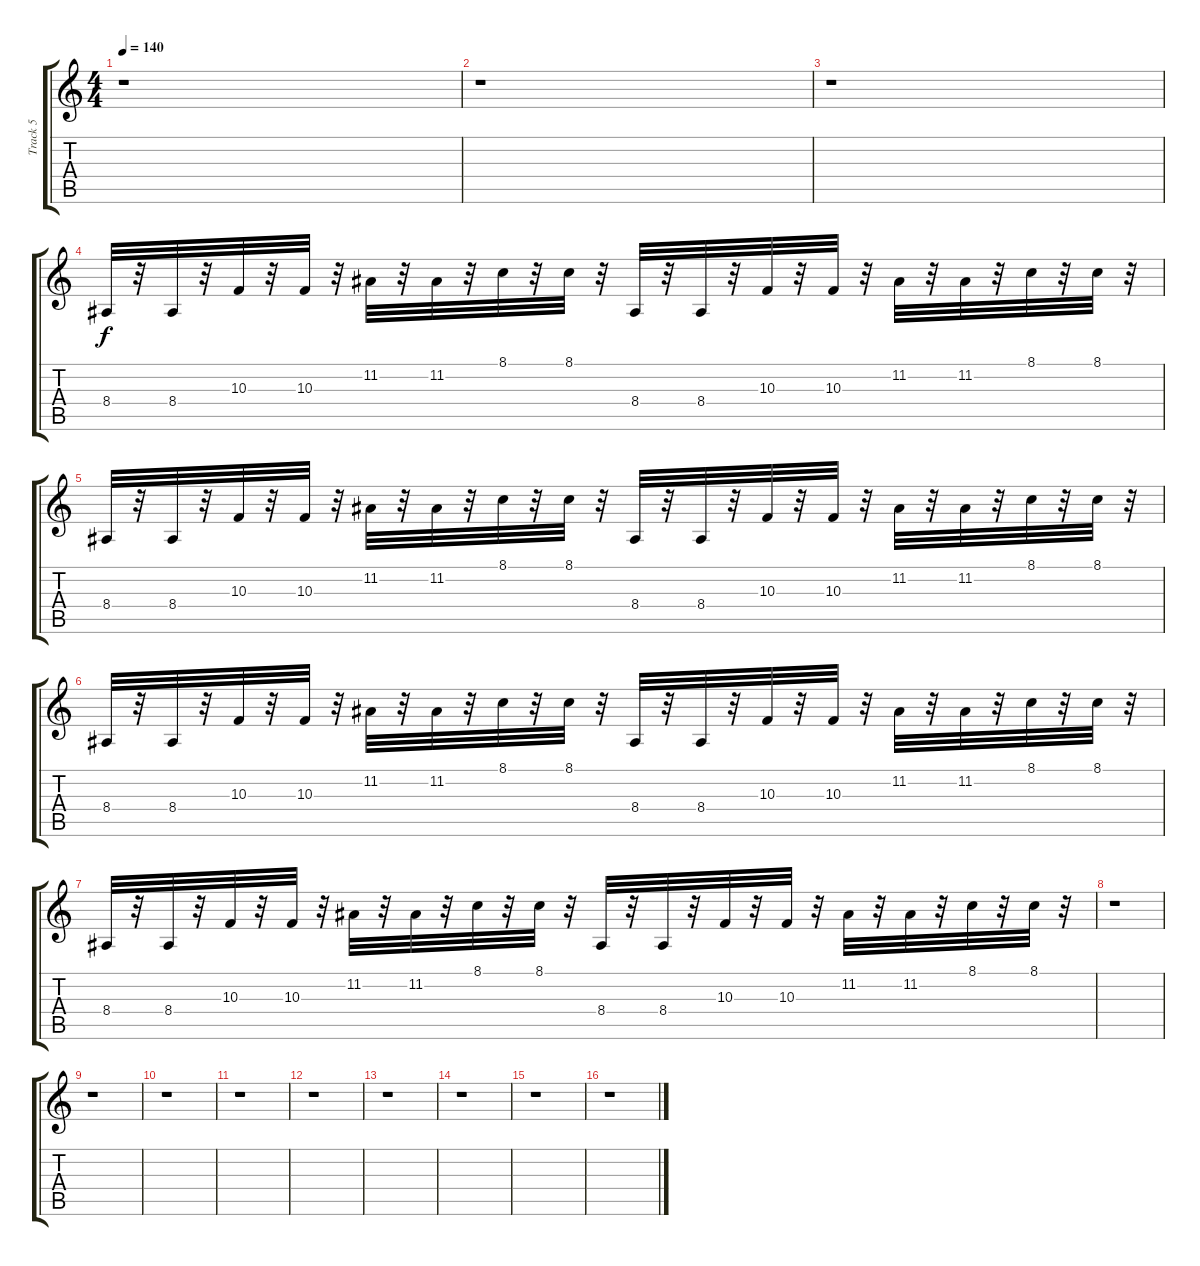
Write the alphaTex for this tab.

\track ("Track 5" "Track 5") {instrument fx4atmosphere}
\staff {score tabs}
\tuning (E4 B3 G3 D3 A2 E2) {hide}
\ts (4 4)
\tempo 140
\clef g2
\ks c
r.1{dy f} |
r.1 |
r.1 |
8.4.32 r.32 8.4.32 r.32 10.3.32 r.32 10.3.32 r.32 11.2.32 r.32 11.2.32 r.32 8.1.32 r.32 8.1.32 r.32 8.4.32 r.32 8.4.32 r.32 10.3.32 r.32 10.3.32 r.32 11.2.32 r.32 11.2.32 r.32 8.1.32 r.32 8.1.32 r.32 |
8.4.32 r.32 8.4.32 r.32 10.3.32 r.32 10.3.32 r.32 11.2.32 r.32 11.2.32 r.32 8.1.32 r.32 8.1.32 r.32 8.4.32 r.32 8.4.32 r.32 10.3.32 r.32 10.3.32 r.32 11.2.32 r.32 11.2.32 r.32 8.1.32 r.32 8.1.32 r.32 |
8.4.32 r.32 8.4.32 r.32 10.3.32 r.32 10.3.32 r.32 11.2.32 r.32 11.2.32 r.32 8.1.32 r.32 8.1.32 r.32 8.4.32 r.32 8.4.32 r.32 10.3.32 r.32 10.3.32 r.32 11.2.32 r.32 11.2.32 r.32 8.1.32 r.32 8.1.32 r.32 |
8.4.32 r.32 8.4.32 r.32 10.3.32 r.32 10.3.32 r.32 11.2.32 r.32 11.2.32 r.32 8.1.32 r.32 8.1.32 r.32 8.4.32 r.32 8.4.32 r.32 10.3.32 r.32 10.3.32 r.32 11.2.32 r.32 11.2.32 r.32 8.1.32 r.32 8.1.32 r.32 |
r.1 |
r.1 |
r.1 |
r.1 |
r.1 |
r.1 |
r.1 |
r.1 |
r.1
